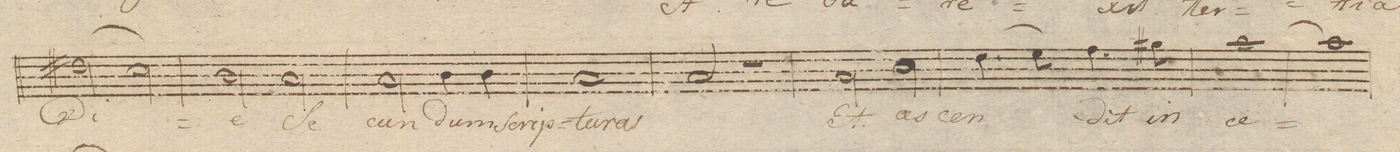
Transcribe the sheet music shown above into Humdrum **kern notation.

**kern	**text	**dynam
*I"Tenore Solo	*	*
*clefC4	*	*
*k[]	*	*
*met(c|)	*	*
*M2/2	*	*
(2c#X\	Di-	.
2B\)	.	.
=129	=129	=129
2A\	-e	.
2G/	Se-	.
=130	=130	=130
2G/	-cun-	.
4A\	-dum	.
4A\	Scri-	.
=131	=131	=131
1G/	-ptu-	.
=132	=132	=132
2G/	-ras	.
2r	.	.
=133	=133	=133
2G/	Et	.
2B\	as-	.
=134	=134	=134
1ryy	.	.
=135	=135	=135
(4.c\	-cen-	.
8d\)	.	.
4.e\	-dit	.
8f#X\	in	.
=136	=136	=136
[1g\	ce-	.
=137	=137	=137
1g\]	.	.
=138	=138	=138
*-	*-	*-
